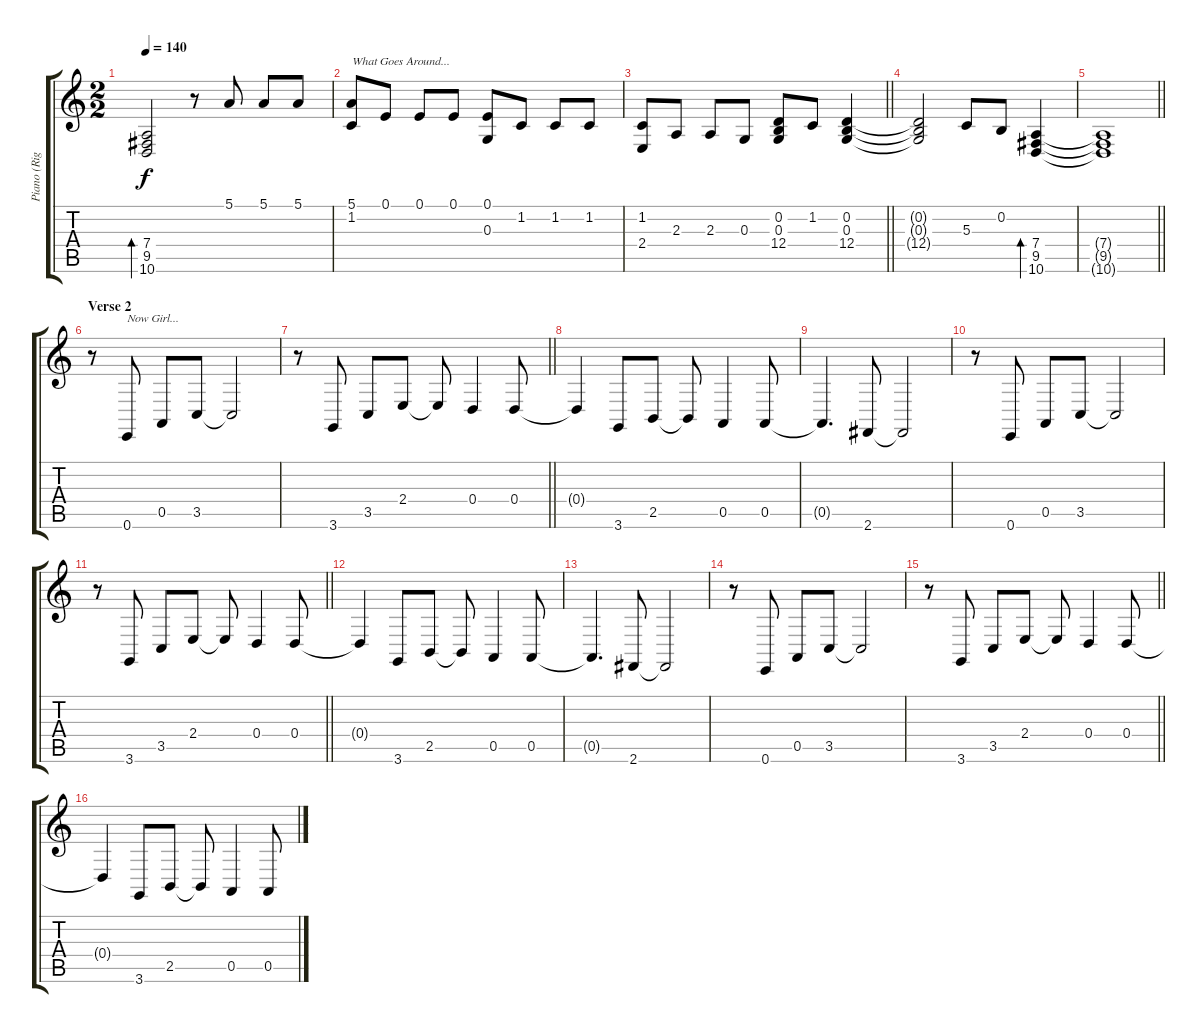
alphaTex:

\track ("Piano (Right Hand)" "Piano (Rig") {instrument acousticgrandpiano}
\staff {score tabs}
\tuning (E4 B3 G3 D3 A2 E2) {hide}
\ts (2 2)
\tempo 140
\clef g2
\ks c
(7.4{t} 9.5{t} 10.6{t}).2{bd 480 dy f} r.8 5.1.8 5.1.8 5.1.8 |
(5.1 1.2).8{txt "What Goes Around..."} 0.1.8 0.1.8 0.1.8 (0.1 0.3).8 1.2.8 1.2.8 1.2.8 |
\barLineRight lightlight
(1.2 2.4).8 2.3.8 2.3.8 0.3.8 (0.2 0.3 12.4).8 1.2.8 (0.2 0.3 12.4).4 |
(0.2{t} 0.3{t} 12.4{t}).2 5.3.8 0.2.8 (7.4 9.5 10.6).4{bd 480} |
\barLineRight lightlight
(7.4{t} 9.5{t} 10.6{t}).1 |
\section ("" "Verse 2")
r.8 0.6.8{txt "Now Girl..."} 0.5.8 3.5.8 3.5{t}.2 |
\barLineRight lightlight
r.8 3.6.8 3.5.8 2.4.8 2.4{t}.8 0.4.4 0.4.8 |
0.4{t}.4 3.6.8 2.5.8 2.5{t}.8 0.5.4 0.5.8 |
0.5{t}.4{d} 2.6.8 2.6{t}.2 |
r.8 0.6.8 0.5.8 3.5.8 3.5{t}.2 |
\barLineRight lightlight
r.8 3.6.8 3.5.8 2.4.8 2.4{t}.8 0.4.4 0.4.8 |
0.4{t}.4 3.6.8 2.5.8 2.5{t}.8 0.5.4 0.5.8 |
0.5{t}.4{d} 2.6.8 2.6{t}.2 |
r.8 0.6.8 0.5.8 3.5.8 3.5{t}.2 |
\barLineRight lightlight
r.8 3.6.8 3.5.8 2.4.8 2.4{t}.8 0.4.4 0.4.8 |
0.4{t}.4 3.6.8 2.5.8 2.5{t}.8 0.5.4 0.5.8
